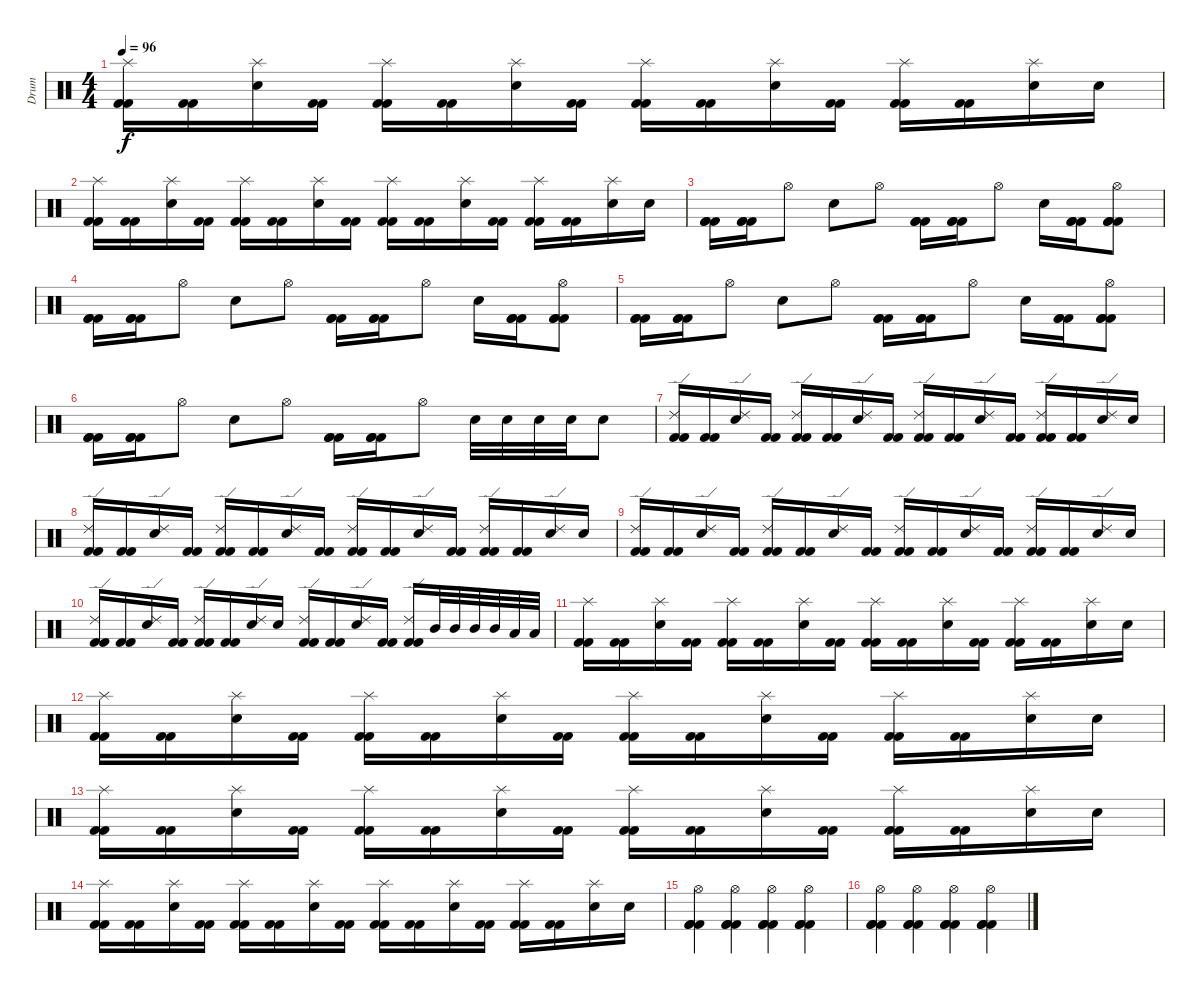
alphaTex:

\track ("Drum" "Drum") {instrument percussion}
\staff {score}
\articulation defaults
\ts (4 4)
\tempo 96
\clef neutral
\ks c
("Splash (hit)" "Kick (hit) 2" "Kick (hit) 2").16{dy f} ("Kick (hit) 2" "Kick (hit) 2").16 ("Splash (hit)" "Snare (hit) 2").16 ("Kick (hit) 2" "Kick (hit) 2").16 ("Splash (hit)" "Kick (hit) 2" "Kick (hit) 2").16 ("Kick (hit) 2" "Kick (hit) 2").16 ("Splash (hit)" "Snare (hit) 2").16 ("Kick (hit) 2" "Kick (hit) 2").16 ("Splash (hit)" "Kick (hit) 2" "Kick (hit) 2").16 ("Kick (hit) 2" "Kick (hit) 2").16 ("Splash (hit)" "Snare (hit) 2").16 ("Kick (hit) 2" "Kick (hit) 2").16 ("Splash (hit)" "Kick (hit) 2" "Kick (hit) 2").16 ("Kick (hit) 2" "Kick (hit) 2").16 ("Splash (hit)" "Snare (hit) 2").16 "Snare (hit) 2".16 |
("Splash (hit)" "Kick (hit) 2" "Kick (hit) 2").16 ("Kick (hit) 2" "Kick (hit) 2").16 ("Splash (hit)" "Snare (hit) 2").16 ("Kick (hit) 2" "Kick (hit) 2").16 ("Splash (hit)" "Kick (hit) 2" "Kick (hit) 2").16 ("Kick (hit) 2" "Kick (hit) 2").16 ("Splash (hit)" "Snare (hit) 2").16 ("Kick (hit) 2" "Kick (hit) 2").16 ("Splash (hit)" "Kick (hit) 2" "Kick (hit) 2").16 ("Kick (hit) 2" "Kick (hit) 2").16 ("Splash (hit)" "Snare (hit) 2").16 ("Kick (hit) 2" "Kick (hit) 2").16 ("Splash (hit)" "Kick (hit) 2" "Kick (hit) 2").16 ("Kick (hit) 2" "Kick (hit) 2").16 ("Splash (hit)" "Snare (hit) 2").16 "Snare (hit) 2".16 |
("Kick (hit) 2" "Kick (hit) 2" "Kick (hit) 2").16 ("Kick (hit) 2" "Kick (hit) 2" "Kick (hit) 2").16 "Hi-Hat (open)".8 "Snare (hit) 2".8 "Hi-Hat (open)".8 ("Kick (hit) 2" "Kick (hit) 2" "Kick (hit) 2").16 ("Kick (hit) 2" "Kick (hit) 2" "Kick (hit) 2").16 "Hi-Hat (open)".8 "Snare (hit) 2".16 ("Kick (hit) 2" "Kick (hit) 2" "Kick (hit) 2").16 ("Hi-Hat (open)" "Kick (hit) 2" "Kick (hit) 2" "Kick (hit) 2").8 |
("Kick (hit) 2" "Kick (hit) 2" "Kick (hit) 2").16 ("Kick (hit) 2" "Kick (hit) 2" "Kick (hit) 2").16 "Hi-Hat (open)".8 "Snare (hit) 2".8 "Hi-Hat (open)".8 ("Kick (hit) 2" "Kick (hit) 2" "Kick (hit) 2").16 ("Kick (hit) 2" "Kick (hit) 2" "Kick (hit) 2").16 "Hi-Hat (open)".8 "Snare (hit) 2".16 ("Kick (hit) 2" "Kick (hit) 2" "Kick (hit) 2").16 ("Hi-Hat (open)" "Kick (hit) 2" "Kick (hit) 2" "Kick (hit) 2").8 |
("Kick (hit) 2" "Kick (hit) 2" "Kick (hit) 2").16 ("Kick (hit) 2" "Kick (hit) 2" "Kick (hit) 2").16 "Hi-Hat (open)".8 "Snare (hit) 2".8 "Hi-Hat (open)".8 ("Kick (hit) 2" "Kick (hit) 2" "Kick (hit) 2").16 ("Kick (hit) 2" "Kick (hit) 2" "Kick (hit) 2").16 "Hi-Hat (open)".8 "Snare (hit) 2".16 ("Kick (hit) 2" "Kick (hit) 2" "Kick (hit) 2").16 ("Hi-Hat (open)" "Kick (hit) 2" "Kick (hit) 2" "Kick (hit) 2").8 |
("Kick (hit) 2" "Kick (hit) 2" "Kick (hit) 2").16 ("Kick (hit) 2" "Kick (hit) 2" "Kick (hit) 2").16 "Hi-Hat (open)".8 "Snare (hit) 2".8 "Hi-Hat (open)".8 ("Kick (hit) 2" "Kick (hit) 2" "Kick (hit) 2").16 ("Kick (hit) 2" "Kick (hit) 2" "Kick (hit) 2").16 "Hi-Hat (open)".8 "Snare (hit) 2".32 "Snare (hit) 2".32 "Snare (hit) 2".32 "Snare (hit) 2".32 "Snare (hit) 2".8 |
("Ride (edge) 2" "Kick (hit) 2" "Kick (hit) 2").16 ("Kick (hit) 2" "Kick (hit) 2").16 ("Ride (edge) 2" "Snare (hit) 2").16 ("Kick (hit) 2" "Kick (hit) 2").16 ("Ride (edge) 2" "Kick (hit) 2" "Kick (hit) 2").16 ("Kick (hit) 2" "Kick (hit) 2").16 ("Ride (edge) 2" "Snare (hit) 2").16 ("Kick (hit) 2" "Kick (hit) 2").16 ("Ride (edge) 2" "Kick (hit) 2" "Kick (hit) 2").16 ("Kick (hit) 2" "Kick (hit) 2").16 ("Ride (edge) 2" "Snare (hit) 2").16 ("Kick (hit) 2" "Kick (hit) 2").16 ("Ride (edge) 2" "Kick (hit) 2" "Kick (hit) 2").16 ("Kick (hit) 2" "Kick (hit) 2").16 ("Ride (edge) 2" "Snare (hit) 2").16 "Snare (hit) 2".16 |
("Ride (edge) 2" "Kick (hit) 2" "Kick (hit) 2").16 ("Kick (hit) 2" "Kick (hit) 2").16 ("Ride (edge) 2" "Snare (hit) 2").16 ("Kick (hit) 2" "Kick (hit) 2").16 ("Ride (edge) 2" "Kick (hit) 2" "Kick (hit) 2").16 ("Kick (hit) 2" "Kick (hit) 2").16 ("Ride (edge) 2" "Snare (hit) 2").16 ("Kick (hit) 2" "Kick (hit) 2").16 ("Ride (edge) 2" "Kick (hit) 2" "Kick (hit) 2").16 ("Kick (hit) 2" "Kick (hit) 2").16 ("Ride (edge) 2" "Snare (hit) 2").16 ("Kick (hit) 2" "Kick (hit) 2").16 ("Ride (edge) 2" "Kick (hit) 2" "Kick (hit) 2").16 ("Kick (hit) 2" "Kick (hit) 2").16 ("Ride (edge) 2" "Snare (hit) 2").16 "Snare (hit) 2".16 |
("Ride (edge) 2" "Kick (hit) 2" "Kick (hit) 2").16 ("Kick (hit) 2" "Kick (hit) 2").16 ("Ride (edge) 2" "Snare (hit) 2").16 ("Kick (hit) 2" "Kick (hit) 2").16 ("Ride (edge) 2" "Kick (hit) 2" "Kick (hit) 2").16 ("Kick (hit) 2" "Kick (hit) 2").16 ("Ride (edge) 2" "Snare (hit) 2").16 ("Kick (hit) 2" "Kick (hit) 2").16 ("Ride (edge) 2" "Kick (hit) 2" "Kick (hit) 2").16 ("Kick (hit) 2" "Kick (hit) 2").16 ("Ride (edge) 2" "Snare (hit) 2").16 ("Kick (hit) 2" "Kick (hit) 2").16 ("Ride (edge) 2" "Kick (hit) 2" "Kick (hit) 2").16 ("Kick (hit) 2" "Kick (hit) 2").16 ("Ride (edge) 2" "Snare (hit) 2").16 "Snare (hit) 2".16 |
("Ride (edge) 2" "Kick (hit) 2" "Kick (hit) 2").16 ("Kick (hit) 2" "Kick (hit) 2").16 ("Ride (edge) 2" "Snare (hit) 2").16 ("Kick (hit) 2" "Kick (hit) 2").16 ("Ride (edge) 2" "Kick (hit) 2" "Kick (hit) 2").16 ("Kick (hit) 2" "Kick (hit) 2").16 ("Ride (edge) 2" "Snare (hit) 2").16 "Snare (hit) 2".16 ("Ride (edge) 2" "Kick (hit) 2" "Kick (hit) 2").16 ("Kick (hit) 2" "Kick (hit) 2").16 ("Ride (edge) 2" "Snare (hit) 2").16 ("Kick (hit) 2" "Kick (hit) 2").16 ("Ride (edge) 2" "Kick (hit) 2" "Kick (hit) 2").16 "Mid Tom (hit)".32 "Mid Tom (hit)".32 "Mid Tom (hit)".32 "Mid Tom (hit)".32 "Low Tom (hit)".32 "Low Tom (hit)".32 |
("Splash (hit)" "Kick (hit) 2" "Kick (hit) 2").16 ("Kick (hit) 2" "Kick (hit) 2").16 ("Splash (hit)" "Snare (hit) 2").16 ("Kick (hit) 2" "Kick (hit) 2").16 ("Splash (hit)" "Kick (hit) 2" "Kick (hit) 2").16 ("Kick (hit) 2" "Kick (hit) 2").16 ("Splash (hit)" "Snare (hit) 2").16 ("Kick (hit) 2" "Kick (hit) 2").16 ("Splash (hit)" "Kick (hit) 2" "Kick (hit) 2").16 ("Kick (hit) 2" "Kick (hit) 2").16 ("Splash (hit)" "Snare (hit) 2").16 ("Kick (hit) 2" "Kick (hit) 2").16 ("Splash (hit)" "Kick (hit) 2" "Kick (hit) 2").16 ("Kick (hit) 2" "Kick (hit) 2").16 ("Splash (hit)" "Snare (hit) 2").16 "Snare (hit) 2".16 |
("Splash (hit)" "Kick (hit) 2" "Kick (hit) 2").16 ("Kick (hit) 2" "Kick (hit) 2").16 ("Splash (hit)" "Snare (hit) 2").16 ("Kick (hit) 2" "Kick (hit) 2").16 ("Splash (hit)" "Kick (hit) 2" "Kick (hit) 2").16 ("Kick (hit) 2" "Kick (hit) 2").16 ("Splash (hit)" "Snare (hit) 2").16 ("Kick (hit) 2" "Kick (hit) 2").16 ("Splash (hit)" "Kick (hit) 2" "Kick (hit) 2").16 ("Kick (hit) 2" "Kick (hit) 2").16 ("Splash (hit)" "Snare (hit) 2").16 ("Kick (hit) 2" "Kick (hit) 2").16 ("Splash (hit)" "Kick (hit) 2" "Kick (hit) 2").16 ("Kick (hit) 2" "Kick (hit) 2").16 ("Splash (hit)" "Snare (hit) 2").16 "Snare (hit) 2".16 |
("Splash (hit)" "Kick (hit) 2" "Kick (hit) 2").16 ("Kick (hit) 2" "Kick (hit) 2").16 ("Splash (hit)" "Snare (hit) 2").16 ("Kick (hit) 2" "Kick (hit) 2").16 ("Splash (hit)" "Kick (hit) 2" "Kick (hit) 2").16 ("Kick (hit) 2" "Kick (hit) 2").16 ("Splash (hit)" "Snare (hit) 2").16 ("Kick (hit) 2" "Kick (hit) 2").16 ("Splash (hit)" "Kick (hit) 2" "Kick (hit) 2").16 ("Kick (hit) 2" "Kick (hit) 2").16 ("Splash (hit)" "Snare (hit) 2").16 ("Kick (hit) 2" "Kick (hit) 2").16 ("Splash (hit)" "Kick (hit) 2" "Kick (hit) 2").16 ("Kick (hit) 2" "Kick (hit) 2").16 ("Splash (hit)" "Snare (hit) 2").16 "Snare (hit) 2".16 |
("Splash (hit)" "Kick (hit) 2" "Kick (hit) 2").16 ("Kick (hit) 2" "Kick (hit) 2").16 ("Splash (hit)" "Snare (hit) 2").16 ("Kick (hit) 2" "Kick (hit) 2").16 ("Splash (hit)" "Kick (hit) 2" "Kick (hit) 2").16 ("Kick (hit) 2" "Kick (hit) 2").16 ("Splash (hit)" "Snare (hit) 2").16 ("Kick (hit) 2" "Kick (hit) 2").16 ("Splash (hit)" "Kick (hit) 2" "Kick (hit) 2").16 ("Kick (hit) 2" "Kick (hit) 2").16 ("Splash (hit)" "Snare (hit) 2").16 ("Kick (hit) 2" "Kick (hit) 2").16 ("Splash (hit)" "Kick (hit) 2" "Kick (hit) 2").16 ("Kick (hit) 2" "Kick (hit) 2").16 ("Splash (hit)" "Snare (hit) 2").16 "Snare (hit) 2".16 |
("Hi-Hat (open)" "Kick (hit) 2" "Kick (hit) 2" "Kick (hit) 2").4 ("Hi-Hat (open)" "Kick (hit) 2" "Kick (hit) 2" "Kick (hit) 2").4 ("Hi-Hat (open)" "Kick (hit) 2" "Kick (hit) 2" "Kick (hit) 2").4 ("Hi-Hat (open)" "Kick (hit) 2" "Kick (hit) 2" "Kick (hit) 2").4 |
("Hi-Hat (open)" "Kick (hit) 2" "Kick (hit) 2" "Kick (hit) 2").4 ("Hi-Hat (open)" "Kick (hit) 2" "Kick (hit) 2" "Kick (hit) 2").4 ("Hi-Hat (open)" "Kick (hit) 2" "Kick (hit) 2" "Kick (hit) 2").4 ("Hi-Hat (open)" "Kick (hit) 2" "Kick (hit) 2" "Kick (hit) 2").4
